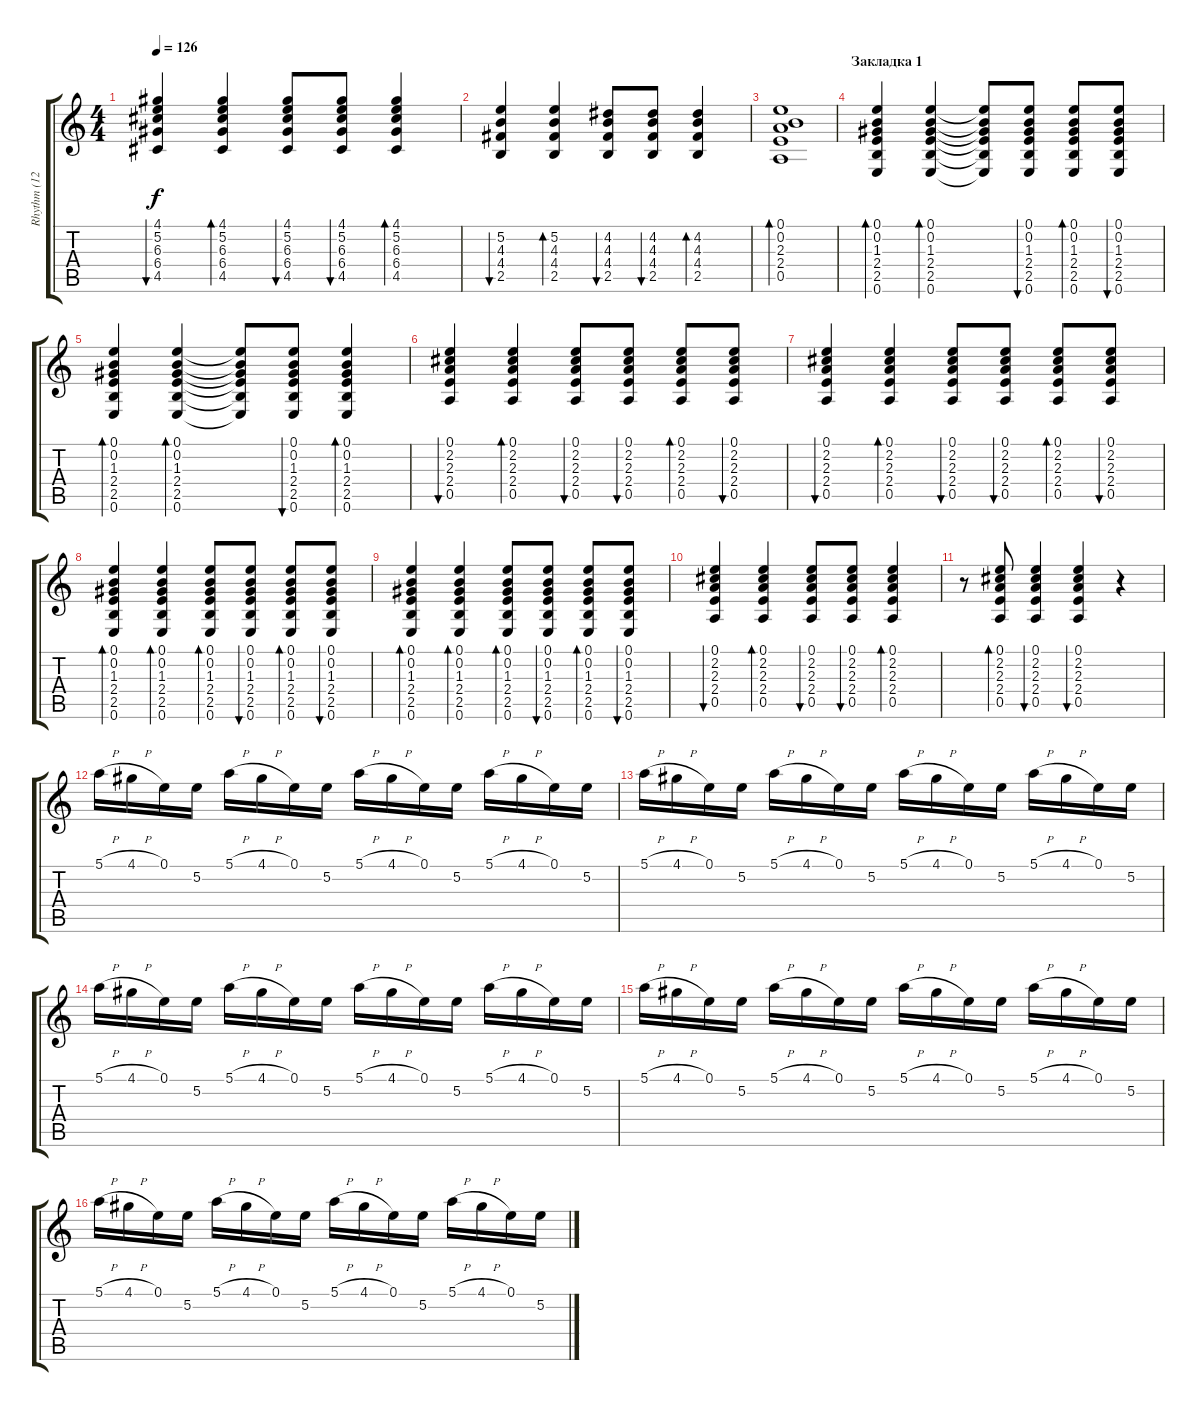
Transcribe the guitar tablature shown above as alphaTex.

\track ("Rhythm (12-str. acous.)" "Rhythm (12") {instrument acousticguitarsteel}
\staff {score tabs}
\tuning (E4 B3 G3 D3 A2 E2) {hide}
\ts (4 4)
\tempo 126
\clef g2
\ks c
(4.1 5.2 6.3 6.4 4.5).4{bu 30 dy f} (4.1 5.2 6.3 6.4 4.5).4{bd 60} (4.1 5.2 6.3 6.4 4.5).8{bu 30} (4.1 5.2 6.3 6.4 4.5).8{bu 30} (4.1 5.2 6.3 6.4 4.5).4{bd 60} |
(5.2 4.3 4.4 2.5).4{bu 30} (5.2 4.3 4.4 2.5).4{bd 60} (4.2 4.3 4.4 2.5).8{bu 30} (4.2 4.3 4.4 2.5).8{bu 30} (4.2 4.3 4.4 2.5).4{bd 30} |
(0.1 0.2 2.3 2.4 0.5).1{bd 120} |
\section ("" "Закладка 1")
(0.1 0.2 1.3 2.4 2.5 0.6).4{bd 30} (0.1 0.2 1.3 2.4 2.5 0.6).4{bd 30} (0.1{t} 0.2{t} 1.3{t} 2.4{t} 2.5{t} 0.6{t}).8 (0.1 0.2 1.3 2.4 2.5 0.6).8{bu 30} (0.1 0.2 1.3 2.4 2.5 0.6).8{bd 30} (0.1 0.2 1.3 2.4 2.5 0.6).8{bu 30} |
(0.1 0.2 1.3 2.4 2.5 0.6).4{bd 30} (0.1 0.2 1.3 2.4 2.5 0.6).4{bd 30} (0.1{t} 0.2{t} 1.3{t} 2.4{t} 2.5{t} 0.6{t}).8 (0.1 0.2 1.3 2.4 2.5 0.6).8{bu 30} (0.1 0.2 1.3 2.4 2.5 0.6).4{bd 30} |
(0.1 2.2 2.3 2.4 0.5).4{bu 30} (0.1 2.2 2.3 2.4 0.5).4{bd 60} (0.1 2.2 2.3 2.4 0.5).8{bu 30} (0.1 2.2 2.3 2.4 0.5).8{bu 30} (0.1 2.2 2.3 2.4 0.5).8{bd 30} (0.1 2.2 2.3 2.4 0.5).8{bu 30} |
(0.1 2.2 2.3 2.4 0.5).4{bu 30} (0.1 2.2 2.3 2.4 0.5).4{bd 60} (0.1 2.2 2.3 2.4 0.5).8{bu 30} (0.1 2.2 2.3 2.4 0.5).8{bu 30} (0.1 2.2 2.3 2.4 0.5).8{bd 30} (0.1 2.2 2.3 2.4 0.5).8{bu 30} |
(0.1 0.2 1.3 2.4 2.5 0.6).4{bd 30} (0.1 0.2 1.3 2.4 2.5 0.6).4{bd 30} (0.1 0.2 1.3 2.4 2.5 0.6).8{bd 60} (0.1 0.2 1.3 2.4 2.5 0.6).8{bu 30} (0.1 0.2 1.3 2.4 2.5 0.6).8{bd 30} (0.1 0.2 1.3 2.4 2.5 0.6).8{bu 30} |
(0.1 0.2 1.3 2.4 2.5 0.6).4{bd 30} (0.1 0.2 1.3 2.4 2.5 0.6).4{bd 30} (0.1 0.2 1.3 2.4 2.5 0.6).8{bd 60} (0.1 0.2 1.3 2.4 2.5 0.6).8{bu 30} (0.1 0.2 1.3 2.4 2.5 0.6).8{bd 30} (0.1 0.2 1.3 2.4 2.5 0.6).8{bu 30} |
(0.1 2.2 2.3 2.4 0.5).4{bu 30} (0.1 2.2 2.3 2.4 0.5).4{bd 60} (0.1 2.2 2.3 2.4 0.5).8{bu 30} (0.1 2.2 2.3 2.4 0.5).8{bu 30} (0.1 2.2 2.3 2.4 0.5).4{bd 30} |
r.8 (0.1 2.2 2.3 2.4 0.5).8{bd 30} (0.1 2.2 2.3 2.4 0.5).4{bu 60} (0.1 2.2 2.3 2.4 0.5).4{bu 30} r.4 |
5.1{h}.16 4.1{h}.16 0.1.16 5.2.16 5.1{h}.16 4.1{h}.16 0.1.16 5.2.16 5.1{h}.16 4.1{h}.16 0.1.16 5.2.16 5.1{h}.16 4.1{h}.16 0.1.16 5.2.16 |
5.1{h}.16 4.1{h}.16 0.1.16 5.2.16 5.1{h}.16 4.1{h}.16 0.1.16 5.2.16 5.1{h}.16 4.1{h}.16 0.1.16 5.2.16 5.1{h}.16 4.1{h}.16 0.1.16 5.2.16 |
5.1{h}.16 4.1{h}.16 0.1.16 5.2.16 5.1{h}.16 4.1{h}.16 0.1.16 5.2.16 5.1{h}.16 4.1{h}.16 0.1.16 5.2.16 5.1{h}.16 4.1{h}.16 0.1.16 5.2.16 |
5.1{h}.16 4.1{h}.16 0.1.16 5.2.16 5.1{h}.16 4.1{h}.16 0.1.16 5.2.16 5.1{h}.16 4.1{h}.16 0.1.16 5.2.16 5.1{h}.16 4.1{h}.16 0.1.16 5.2.16 |
5.1{h}.16 4.1{h}.16 0.1.16 5.2.16 5.1{h}.16 4.1{h}.16 0.1.16 5.2.16 5.1{h}.16 4.1{h}.16 0.1.16 5.2.16 5.1{h}.16 4.1{h}.16 0.1.16 5.2.16
